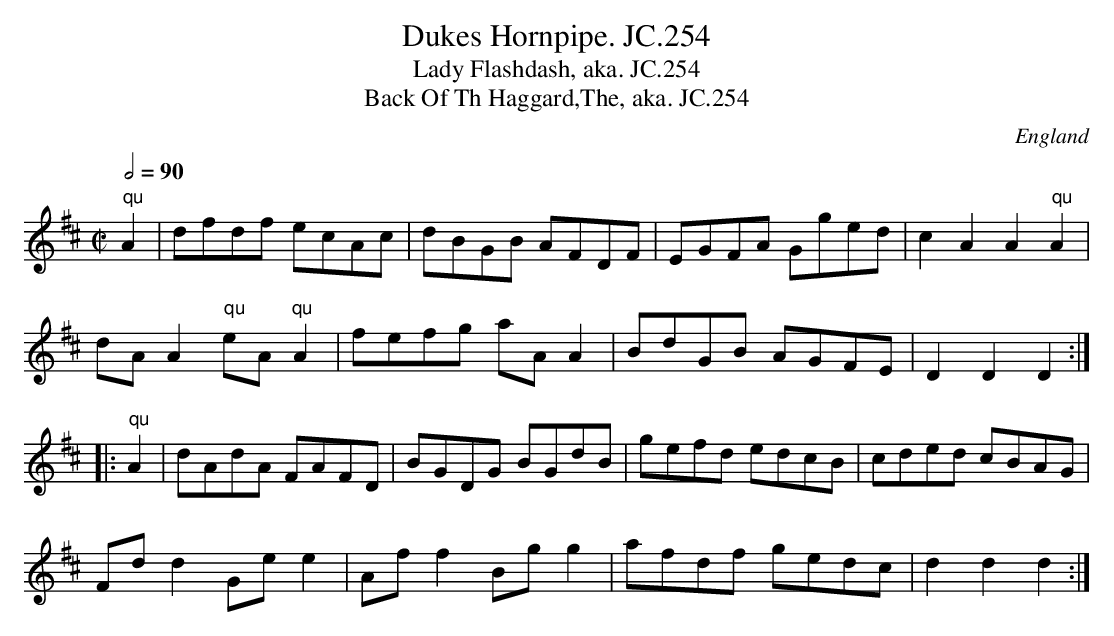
X:1
T:Dukes Hornpipe. JC.254
T:Lady Flashdash, aka. JC.254
T:Back Of Th Haggard,The, aka. JC.254
O:England
M:C|
L:1/8
Q:2/4=90
K:D major
" qu"A2|\
dfdf ecAc|dBGB AFDF|EGFA Gged|c2A2A2" qu"A2|!
dAA2" qu"eA"qu"A2|fefg aAA2|BdGB AGFE|D2D2 D2:|!
|:" qu"A2|dAdA FAFD|BGDG BGdB|gefd edcB|cded cBAG|!
Fdd2 Gee2|Aff2 Bgg2|afdf gedc|d2d2 d2:|
